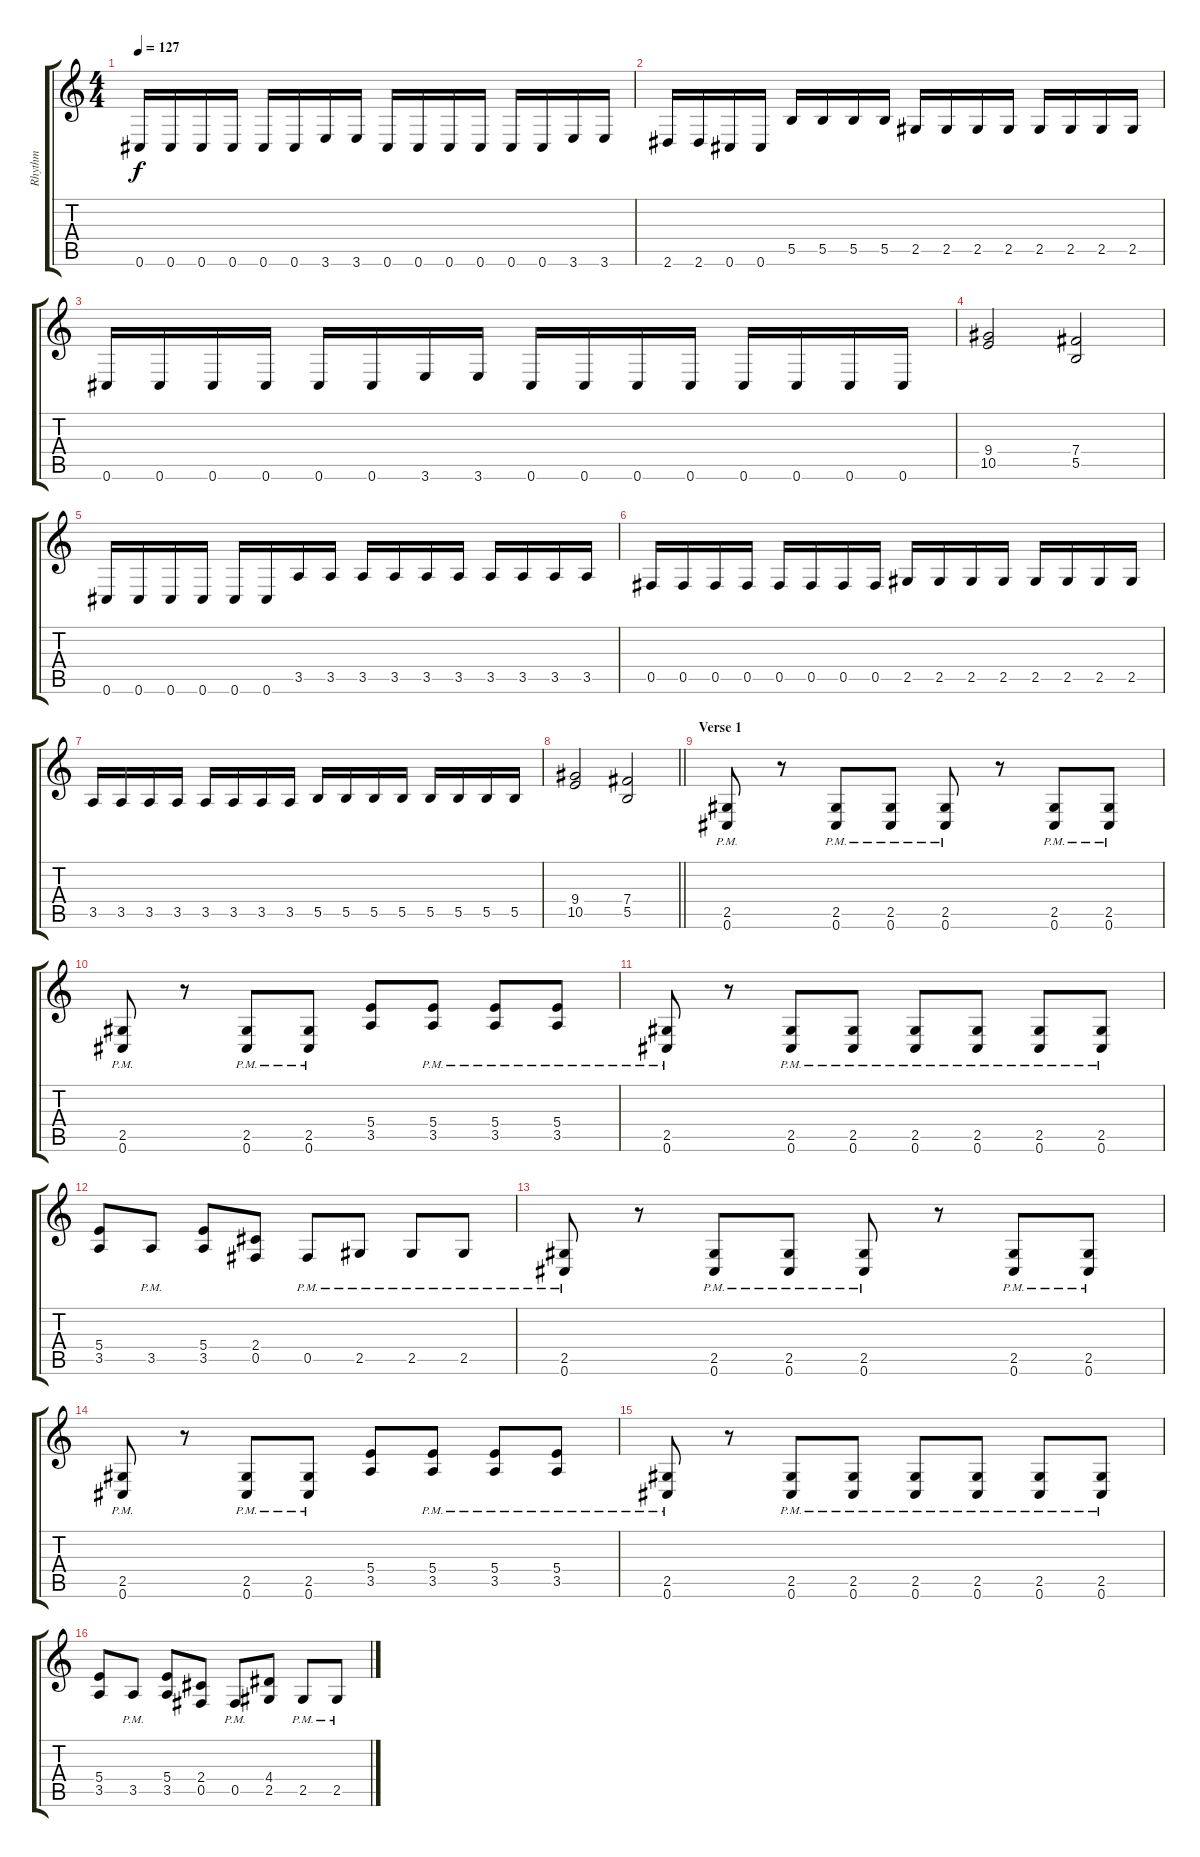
\track ("Rhythm" "Rhythm") {instrument distortionguitar}
\staff {score tabs}
\tuning (Db4 Ab3 E3 B2 Gb2 Db2) {hide}
\ts (4 4)
\tempo 127
\clef g2
\ks c
0.6.16{dy f} 0.6.16 0.6.16 0.6.16 0.6.16 0.6.16 3.6.16 3.6.16 0.6.16 0.6.16 0.6.16 0.6.16 0.6.16 0.6.16 3.6.16 3.6.16 |
2.6.16 2.6.16 0.6.16 0.6.16 5.5.16 5.5.16 5.5.16 5.5.16 2.5.16 2.5.16 2.5.16 2.5.16 2.5.16 2.5.16 2.5.16 2.5.16 |
0.6.16 0.6.16 0.6.16 0.6.16 0.6.16 0.6.16 3.6.16 3.6.16 0.6.16 0.6.16 0.6.16 0.6.16 0.6.16 0.6.16 0.6.16 0.6.16 |
(9.4 10.5).2 (7.4 5.5).2 |
0.6.16 0.6.16 0.6.16 0.6.16 0.6.16 0.6.16 3.5.16 3.5.16 3.5.16 3.5.16 3.5.16 3.5.16 3.5.16 3.5.16 3.5.16 3.5.16 |
0.5.16 0.5.16 0.5.16 0.5.16 0.5.16 0.5.16 0.5.16 0.5.16 2.5.16 2.5.16 2.5.16 2.5.16 2.5.16 2.5.16 2.5.16 2.5.16 |
3.5.16 3.5.16 3.5.16 3.5.16 3.5.16 3.5.16 3.5.16 3.5.16 5.5.16 5.5.16 5.5.16 5.5.16 5.5.16 5.5.16 5.5.16 5.5.16 |
\barLineRight lightlight
(9.4 10.5).2 (7.4 5.5).2 |
\section ("" "Verse 1")
(2.5{pm} 0.6{pm}).8 r.8 (2.5{pm} 0.6{pm}).8 (2.5{pm} 0.6{pm}).8 (2.5{pm} 0.6{pm}).8 r.8 (2.5{pm} 0.6{pm}).8 (2.5{pm} 0.6{pm}).8 |
(2.5{pm} 0.6{pm}).8 r.8 (2.5{pm} 0.6{pm}).8 (2.5{pm} 0.6{pm}).8 (5.4 3.5).8 (5.4{pm} 3.5{pm}).8 (5.4{pm} 3.5{pm}).8 (5.4{pm} 3.5{pm}).8 |
(2.5{pm} 0.6{pm}).8 r.8 (2.5{pm} 0.6{pm}).8 (2.5{pm} 0.6{pm}).8 (2.5{pm} 0.6{pm}).8 (2.5{pm} 0.6{pm}).8 (2.5{pm} 0.6{pm}).8 (2.5{pm} 0.6{pm}).8 |
(5.4 3.5).8 3.5{pm}.8 (5.4 3.5).8 (2.4 0.5).8 0.5{pm}.8 2.5{pm}.8 2.5{pm}.8 2.5{pm}.8 |
(2.5{pm} 0.6{pm}).8 r.8 (2.5{pm} 0.6{pm}).8 (2.5{pm} 0.6{pm}).8 (2.5{pm} 0.6{pm}).8 r.8 (2.5{pm} 0.6{pm}).8 (2.5{pm} 0.6{pm}).8 |
(2.5{pm} 0.6{pm}).8 r.8 (2.5{pm} 0.6{pm}).8 (2.5{pm} 0.6{pm}).8 (5.4 3.5).8 (5.4{pm} 3.5{pm}).8 (5.4{pm} 3.5{pm}).8 (5.4{pm} 3.5{pm}).8 |
(2.5{pm} 0.6{pm}).8 r.8 (2.5{pm} 0.6{pm}).8 (2.5{pm} 0.6{pm}).8 (2.5{pm} 0.6{pm}).8 (2.5{pm} 0.6{pm}).8 (2.5{pm} 0.6{pm}).8 (2.5{pm} 0.6{pm}).8 |
(5.4 3.5).8 3.5{pm}.8 (5.4 3.5).8 (2.4 0.5).8 0.5{pm}.8 (4.4 2.5).8 2.5{pm}.8 2.5{pm}.8
